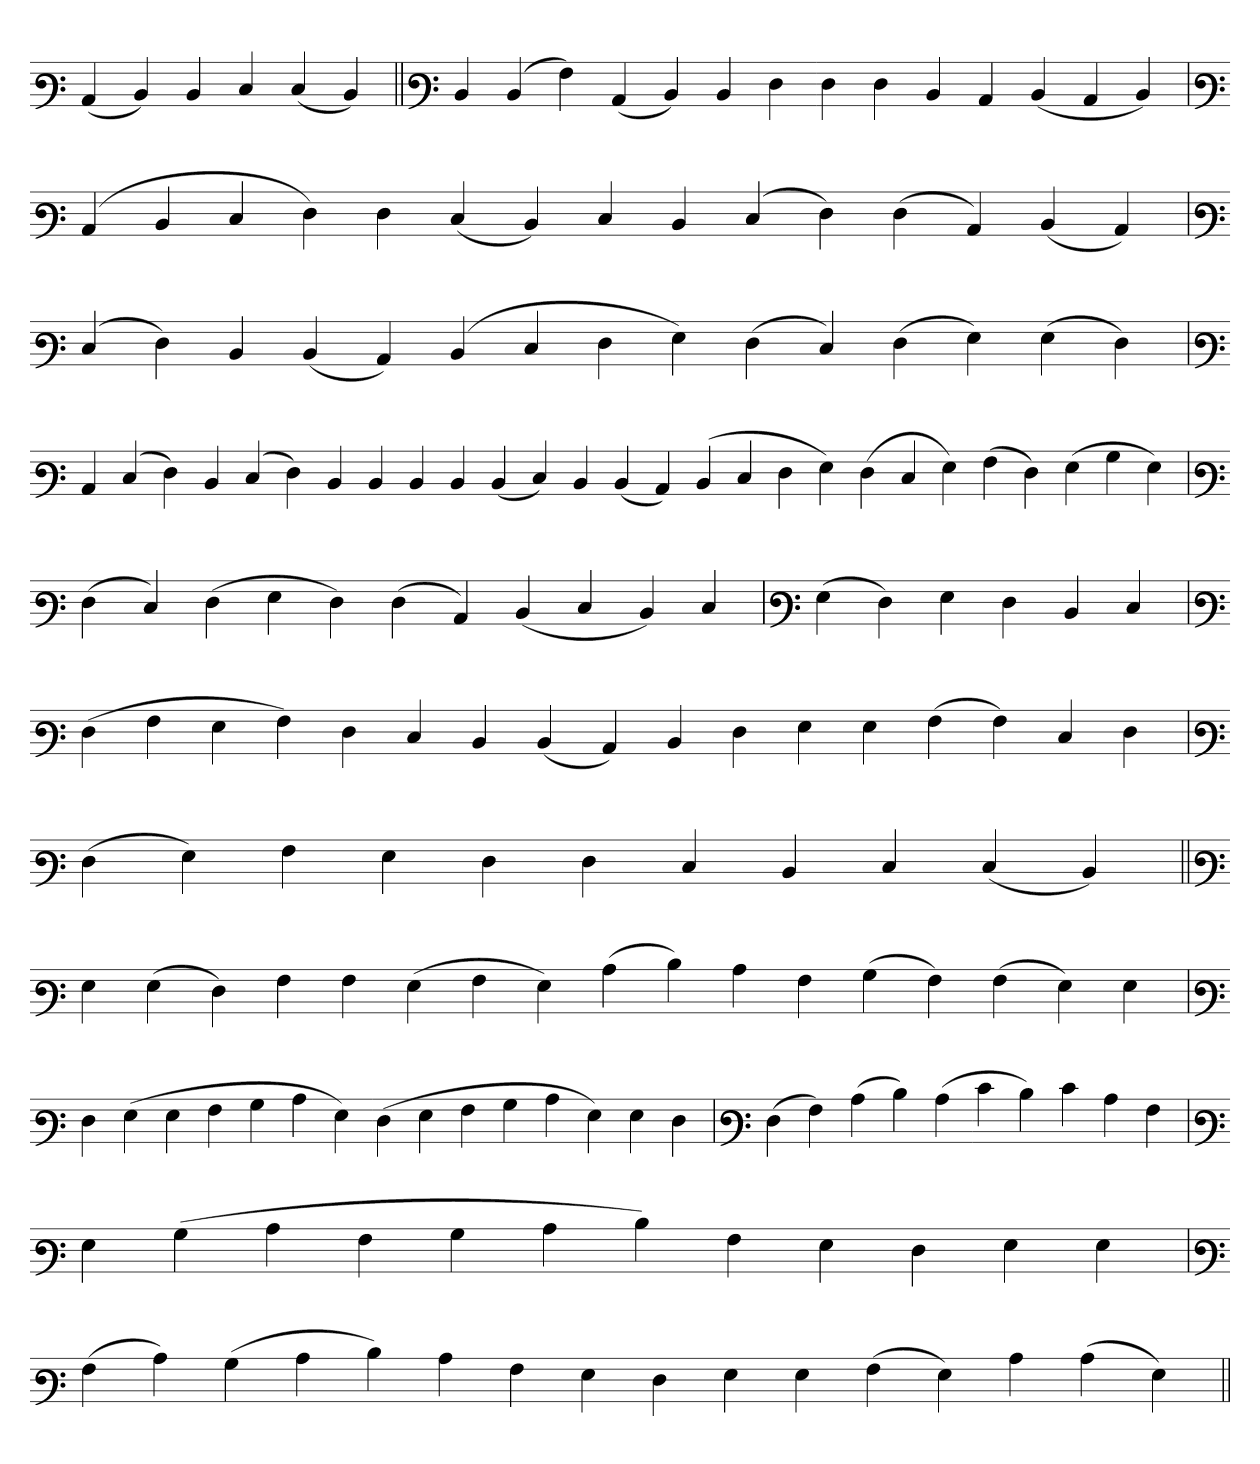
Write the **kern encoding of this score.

**kern
*part1
*staff1
*clefF3
=
(4C
4D)
4D
4E
(4E
4D)
=||
*clefF3
4D
(4D
4A)
(4C
4D)
4D
4F
4F
4F
4D
4C
(4D
4C
4D)
=`
*clefF3
(4C
4D
4E
4F)
4F
(4E
4D)
4E
4D
(4E
4F)
(4F
4C)
(4D
4C)
='
*clefF3
(4E
4F)
4D
(4D
4C)
(4D
4E
4F
4G)
(4F
4E)
(4F
4G)
(4G
4F)
=
*clefF3
4C
(4E
4F)
4D
(4E
4F)
4D
4D
4D
4D
(4D
4E)
4D
(4D
4C)
(4D
4E
4F
4G)
(4F
4E
4G)
(4A
4F)
(4G
4B
4G)
='
*clefF3
(4F
4E)
(4F
4G
4F)
(4F
4C)
(4D
4E
4D)
4E
=`
*clefF3
(4G
4F)
4G
4F
4D
4E
=`
*clefF3
(4F
4A
4G
4A)
4F
4E
4D
(4D
4C)
4D
4F
4G
4G
(4A
4A)
4E
4F
=`
*clefF3
(4F
4G)
4A
4G
4F
4F
4E
4D
4E
(4E
4D)
=||
*clefF3
4G
(4G
4F)
4A
4A
(4G
4A
4G)
(4c
4d)
4c
4A
(4B
4A)
(4A
4G)
4G
='
*clefF3
4F
(4G
4G
4A
4B
4c
4G)
(4F
4G
4A
4B
4c
4G)
4G
4F
='
*clefF3
(4F
4A)
(4c
4d)
(4c
4e
4d)
4e
4c
4A
=`
*clefF3
4G
(4B
4c
4A
4B
4c
4d)
4A
4G
4F
4G
4G
=`
*clefF3
(4A
4c)
(4B
4c
4d)
4c
4A
4G
4F
4G
4G
(4A
4G)
4c
(4c
4G)
=||
*-
